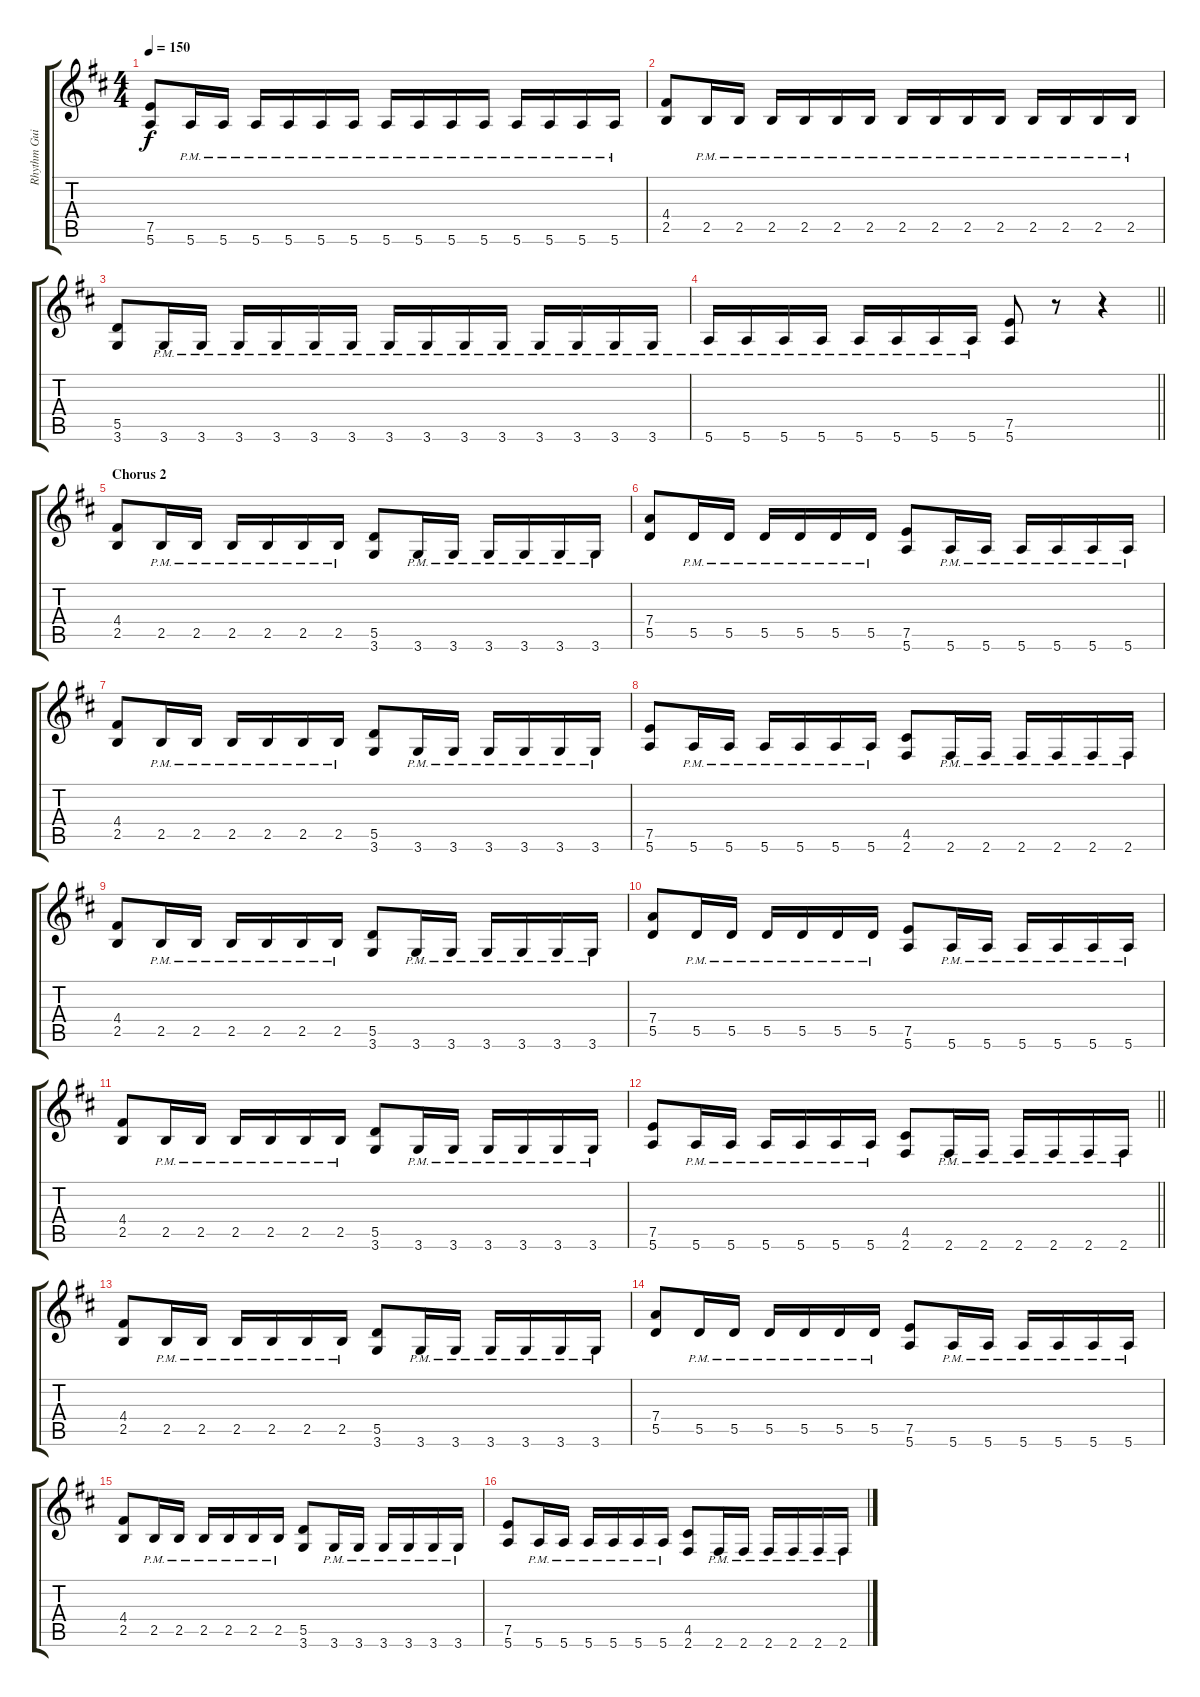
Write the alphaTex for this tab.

\track ("Rhythm Guitar 1: Patrik Lund" "Rhythm Gui") {instrument distortionguitar}
\staff {score tabs}
\tuning (E4 B3 G3 D3 A2 E2) {hide}
\ts (4 4)
\tempo 150
\clef g2
\ks d
(7.5 5.6).8{dy f} 5.6{pm}.16 5.6{pm}.16 5.6{pm}.16 5.6{pm}.16 5.6{pm}.16 5.6{pm}.16 5.6{pm}.16 5.6{pm}.16 5.6{pm}.16 5.6{pm}.16 5.6{pm}.16 5.6{pm}.16 5.6{pm}.16 5.6{pm}.16 |
(4.4 2.5).8 2.5{pm}.16 2.5{pm}.16 2.5{pm}.16 2.5{pm}.16 2.5{pm}.16 2.5{pm}.16 2.5{pm}.16 2.5{pm}.16 2.5{pm}.16 2.5{pm}.16 2.5{pm}.16 2.5{pm}.16 2.5{pm}.16 2.5{pm}.16 |
(5.5 3.6).8 3.6{pm}.16 3.6{pm}.16 3.6{pm}.16 3.6{pm}.16 3.6{pm}.16 3.6{pm}.16 3.6{pm}.16 3.6{pm}.16 3.6{pm}.16 3.6{pm}.16 3.6{pm}.16 3.6{pm}.16 3.6{pm}.16 3.6{pm}.16 |
\barLineRight lightlight
5.6{pm}.16 5.6{pm}.16 5.6{pm}.16 5.6{pm}.16 5.6{pm}.16 5.6{pm}.16 5.6{pm}.16 5.6{pm}.16 (7.5 5.6).8 r.8 r.4 |
\section ("" "Chorus 2")
(4.4 2.5).8 2.5{pm}.16 2.5{pm}.16 2.5{pm}.16 2.5{pm}.16 2.5{pm}.16 2.5{pm}.16 (5.5 3.6).8 3.6{pm}.16 3.6{pm}.16 3.6{pm}.16 3.6{pm}.16 3.6{pm}.16 3.6{pm}.16 |
(7.4 5.5).8 5.5{pm}.16 5.5{pm}.16 5.5{pm}.16 5.5{pm}.16 5.5{pm}.16 5.5{pm}.16 (7.5 5.6).8 5.6{pm}.16 5.6{pm}.16 5.6{pm}.16 5.6{pm}.16 5.6{pm}.16 5.6{pm}.16 |
(4.4 2.5).8 2.5{pm}.16 2.5{pm}.16 2.5{pm}.16 2.5{pm}.16 2.5{pm}.16 2.5{pm}.16 (5.5 3.6).8 3.6{pm}.16 3.6{pm}.16 3.6{pm}.16 3.6{pm}.16 3.6{pm}.16 3.6{pm}.16 |
(7.5 5.6).8 5.6{pm}.16 5.6{pm}.16 5.6{pm}.16 5.6{pm}.16 5.6{pm}.16 5.6{pm}.16 (4.5 2.6).8 2.6{pm}.16 2.6{pm}.16 2.6{pm}.16 2.6{pm}.16 2.6{pm}.16 2.6{pm}.16 |
(4.4 2.5).8 2.5{pm}.16 2.5{pm}.16 2.5{pm}.16 2.5{pm}.16 2.5{pm}.16 2.5{pm}.16 (5.5 3.6).8 3.6{pm}.16 3.6{pm}.16 3.6{pm}.16 3.6{pm}.16 3.6{pm}.16 3.6{pm}.16 |
(7.4 5.5).8 5.5{pm}.16 5.5{pm}.16 5.5{pm}.16 5.5{pm}.16 5.5{pm}.16 5.5{pm}.16 (7.5 5.6).8 5.6{pm}.16 5.6{pm}.16 5.6{pm}.16 5.6{pm}.16 5.6{pm}.16 5.6{pm}.16 |
(4.4 2.5).8 2.5{pm}.16 2.5{pm}.16 2.5{pm}.16 2.5{pm}.16 2.5{pm}.16 2.5{pm}.16 (5.5 3.6).8 3.6{pm}.16 3.6{pm}.16 3.6{pm}.16 3.6{pm}.16 3.6{pm}.16 3.6{pm}.16 |
\barLineRight lightlight
(7.5 5.6).8 5.6{pm}.16 5.6{pm}.16 5.6{pm}.16 5.6{pm}.16 5.6{pm}.16 5.6{pm}.16 (4.5 2.6).8 2.6{pm}.16 2.6{pm}.16 2.6{pm}.16 2.6{pm}.16 2.6{pm}.16 2.6{pm}.16 |
(4.4 2.5).8 2.5{pm}.16 2.5{pm}.16 2.5{pm}.16 2.5{pm}.16 2.5{pm}.16 2.5{pm}.16 (5.5 3.6).8 3.6{pm}.16 3.6{pm}.16 3.6{pm}.16 3.6{pm}.16 3.6{pm}.16 3.6{pm}.16 |
(7.4 5.5).8 5.5{pm}.16 5.5{pm}.16 5.5{pm}.16 5.5{pm}.16 5.5{pm}.16 5.5{pm}.16 (7.5 5.6).8 5.6{pm}.16 5.6{pm}.16 5.6{pm}.16 5.6{pm}.16 5.6{pm}.16 5.6{pm}.16 |
(4.4 2.5).8 2.5{pm}.16 2.5{pm}.16 2.5{pm}.16 2.5{pm}.16 2.5{pm}.16 2.5{pm}.16 (5.5 3.6).8 3.6{pm}.16 3.6{pm}.16 3.6{pm}.16 3.6{pm}.16 3.6{pm}.16 3.6{pm}.16 |
(7.5 5.6).8 5.6{pm}.16 5.6{pm}.16 5.6{pm}.16 5.6{pm}.16 5.6{pm}.16 5.6{pm}.16 (4.5 2.6).8 2.6{pm}.16 2.6{pm}.16 2.6{pm}.16 2.6{pm}.16 2.6{pm}.16 2.6{pm}.16
